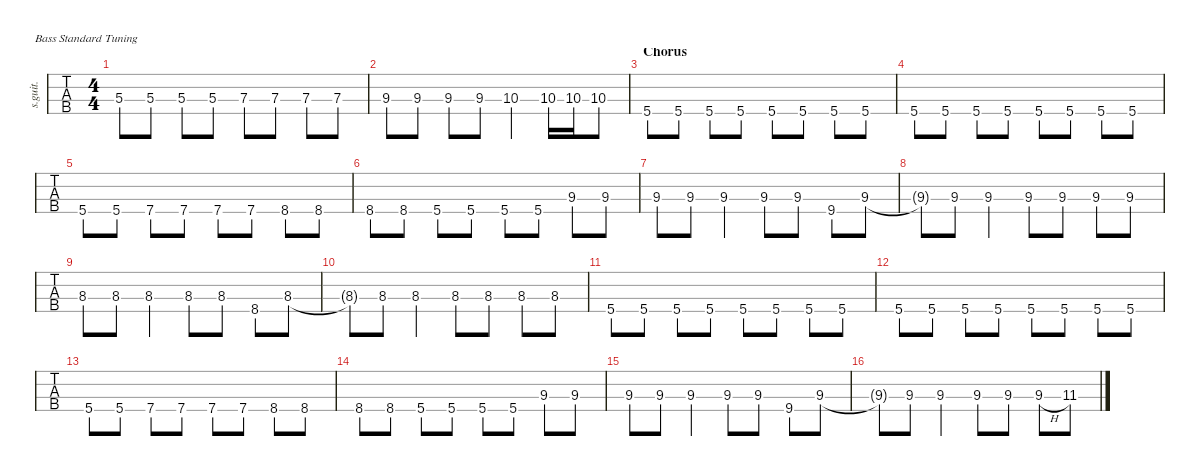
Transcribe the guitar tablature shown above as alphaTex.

\defaultSystemsLayout 4
\hideDynamics
\bracketExtendMode nobrackets
\track ("Electric Bass" "s.guit.") {instrument electricbassfinger}
\staff {tabs}
\tuning (G2 D2 A1 E1)
\ts (4 4)
\tempo (173 hide)
\clef f4
\ks c
5.3.8{dy mf} 5.3.8 5.3.8 5.3.8 7.3.8 7.3.8 7.3.8 7.3.8 |
9.3{acc #}.8 9.3{acc #}.8 9.3{acc #}.8 9.3{acc #}.8 10.3.4 10.3.16 10.3.16 10.3.8 |
\section ("" "Chorus")
5.4.8 5.4.8 5.4.8 5.4.8 5.4.8 5.4.8 5.4.8 5.4.8 |
5.4.8 5.4.8 5.4.8 5.4.8 5.4.8 5.4.8 5.4.8 5.4.8 |
5.4.8 5.4.8 7.4.8 7.4.8 7.4.8 7.4.8 8.4.8 8.4.8 |
8.4.8 8.4.8 5.4.8 5.4.8 5.4.8 5.4.8 9.3{acc #}.8 9.3{acc #}.8 |
9.3{acc #}.8 9.3{acc #}.8 9.3{acc #}.4 9.3{acc #}.8 9.3{acc #}.8 9.4{acc #}.8 9.3{acc #}.8 |
9.3{t acc #}.8 9.3{acc #}.8 9.3{acc #}.4 9.3{acc #}.8 9.3{acc #}.8 9.3{acc #}.8 9.3{acc #}.8 |
8.3.8 8.3.8 8.3.4 8.3.8 8.3.8 8.4.8 8.3.8 |
8.3{t}.8 8.3.8 8.3.4 8.3.8 8.3.8 8.3.8 8.3.8 |
5.4.8 5.4.8 5.4.8 5.4.8 5.4.8 5.4.8 5.4.8 5.4.8 |
5.4.8 5.4.8 5.4.8 5.4.8 5.4.8 5.4.8 5.4.8 5.4.8 |
5.4.8 5.4.8 7.4.8 7.4.8 7.4.8 7.4.8 8.4.8 8.4.8 |
8.4.8 8.4.8 5.4.8 5.4.8 5.4.8 5.4.8 9.3{acc #}.8 9.3{acc #}.8 |
9.3{acc #}.8 9.3{acc #}.8 9.3{acc #}.4 9.3{acc #}.8 9.3{acc #}.8 9.4{acc #}.8 9.3{acc #}.8 |
9.3{t acc #}.8 9.3{acc #}.8 9.3{acc #}.4 9.3{acc #}.8 9.3{acc #}.8 9.3{h acc #}.8 11.3{acc #}.8
